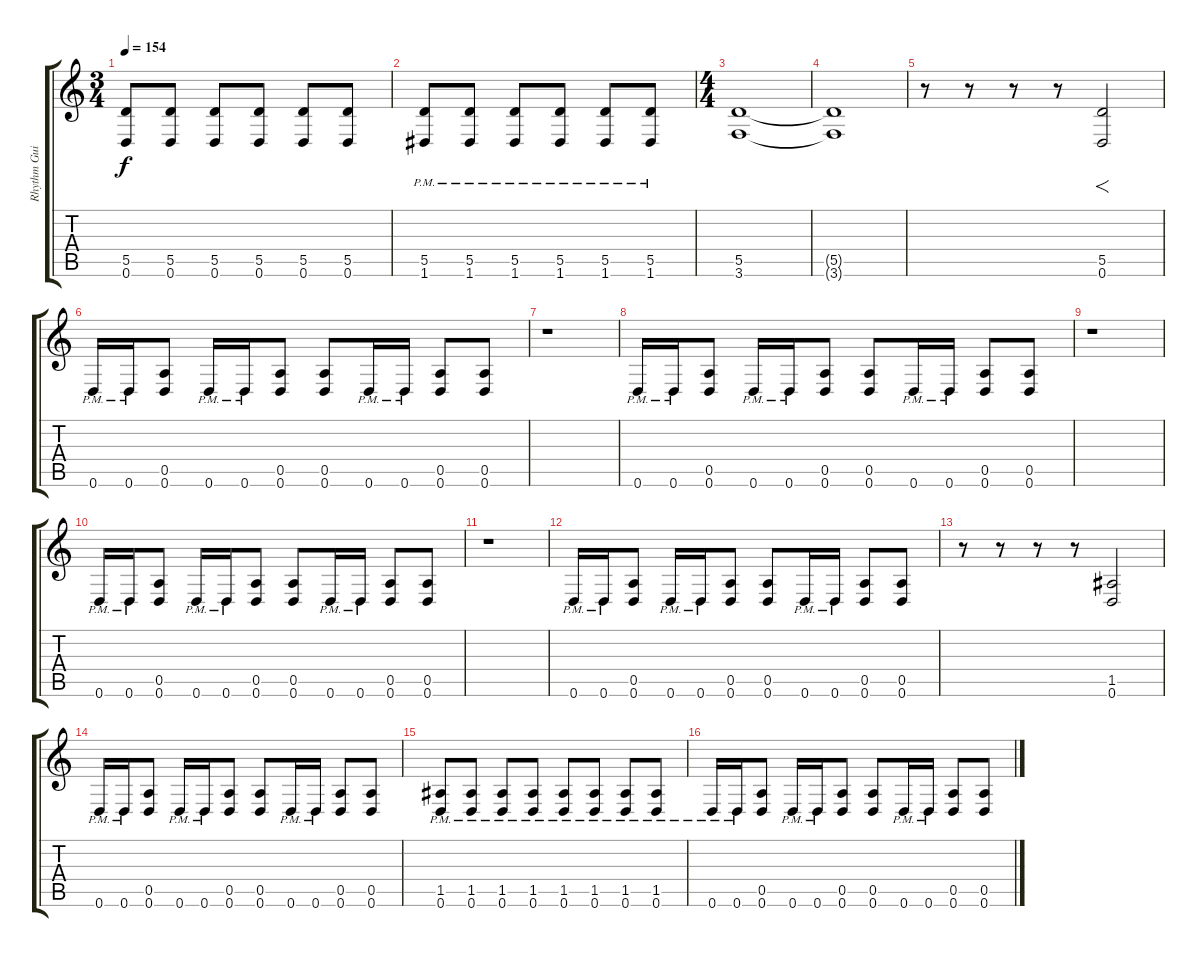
\track ("Rhythm Guitar 2" "Rhythm Gui") {instrument distortionguitar}
\staff {score tabs}
\tuning (E4 B3 G3 D3 A2 D2) {hide}
\ts (3 4)
\tempo 154
\clef g2
\ks c
(5.5 0.6).8{dy f} (5.5 0.6).8 (5.5 0.6).8 (5.5 0.6).8 (5.5 0.6).8 (5.5 0.6).8 |
(5.5{pm} 1.6{pm}).8 (5.5{pm} 1.6{pm}).8 (5.5{pm} 1.6{pm}).8 (5.5{pm} 1.6{pm}).8 (5.5{pm} 1.6{pm}).8 (5.5{pm} 1.6{pm}).8 |
\ts (4 4)
(5.5 3.6).1 |
(5.5{t} 3.6{t}).1 |
r.8 r.8 r.8 r.8 (5.5 0.6).2{f} |
0.6{pm}.16 0.6{pm}.16 (0.5 0.6).8 0.6{pm}.16 0.6{pm}.16 (0.5 0.6).8 (0.5 0.6).8 0.6{pm}.16 0.6{pm}.16 (0.5 0.6).8 (0.5 0.6).8 |
r.1 |
0.6{pm}.16 0.6{pm}.16 (0.5 0.6).8 0.6{pm}.16 0.6{pm}.16 (0.5 0.6).8 (0.5 0.6).8 0.6{pm}.16 0.6{pm}.16 (0.5 0.6).8 (0.5 0.6).8 |
r.1 |
0.6{pm}.16 0.6{pm}.16 (0.5 0.6).8 0.6{pm}.16 0.6{pm}.16 (0.5 0.6).8 (0.5 0.6).8 0.6{pm}.16 0.6{pm}.16 (0.5 0.6).8 (0.5 0.6).8 |
r.1 |
0.6{pm}.16 0.6{pm}.16 (0.5 0.6).8 0.6{pm}.16 0.6{pm}.16 (0.5 0.6).8 (0.5 0.6).8 0.6{pm}.16 0.6{pm}.16 (0.5 0.6).8 (0.5 0.6).8 |
r.8 r.8 r.8 r.8 (1.5 0.6).2 |
0.6{pm}.16 0.6{pm}.16 (0.5 0.6).8 0.6{pm}.16 0.6{pm}.16 (0.5 0.6).8 (0.5 0.6).8 0.6{pm}.16 0.6{pm}.16 (0.5 0.6).8 (0.5 0.6).8 |
(1.5{pm} 0.6{pm}).8 (1.5{pm} 0.6{pm}).8 (1.5{pm} 0.6{pm}).8 (1.5{pm} 0.6{pm}).8 (1.5{pm} 0.6{pm}).8 (1.5{pm} 0.6{pm}).8 (1.5{pm} 0.6{pm}).8 (1.5{pm} 0.6{pm}).8 |
0.6{pm}.16 0.6{pm}.16 (0.5 0.6).8 0.6{pm}.16 0.6{pm}.16 (0.5 0.6).8 (0.5 0.6).8 0.6{pm}.16 0.6{pm}.16 (0.5 0.6).8 (0.5 0.6).8
